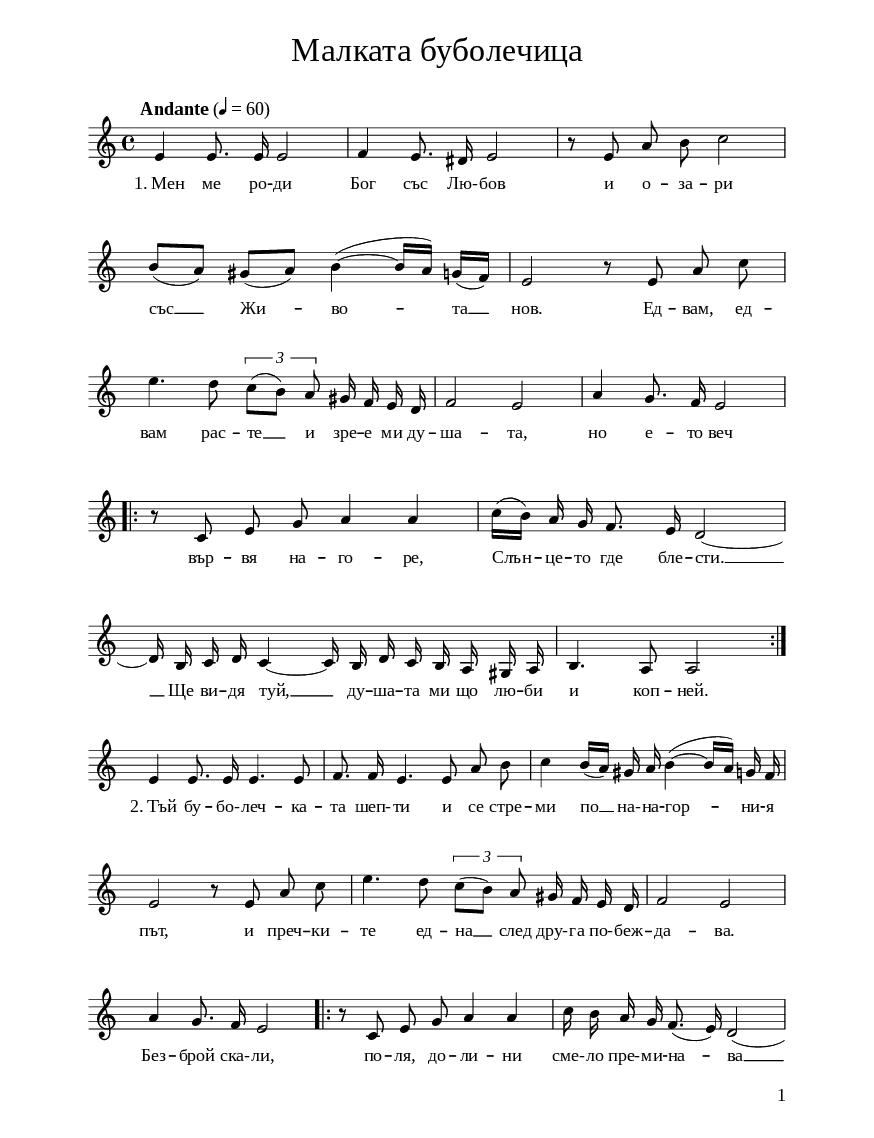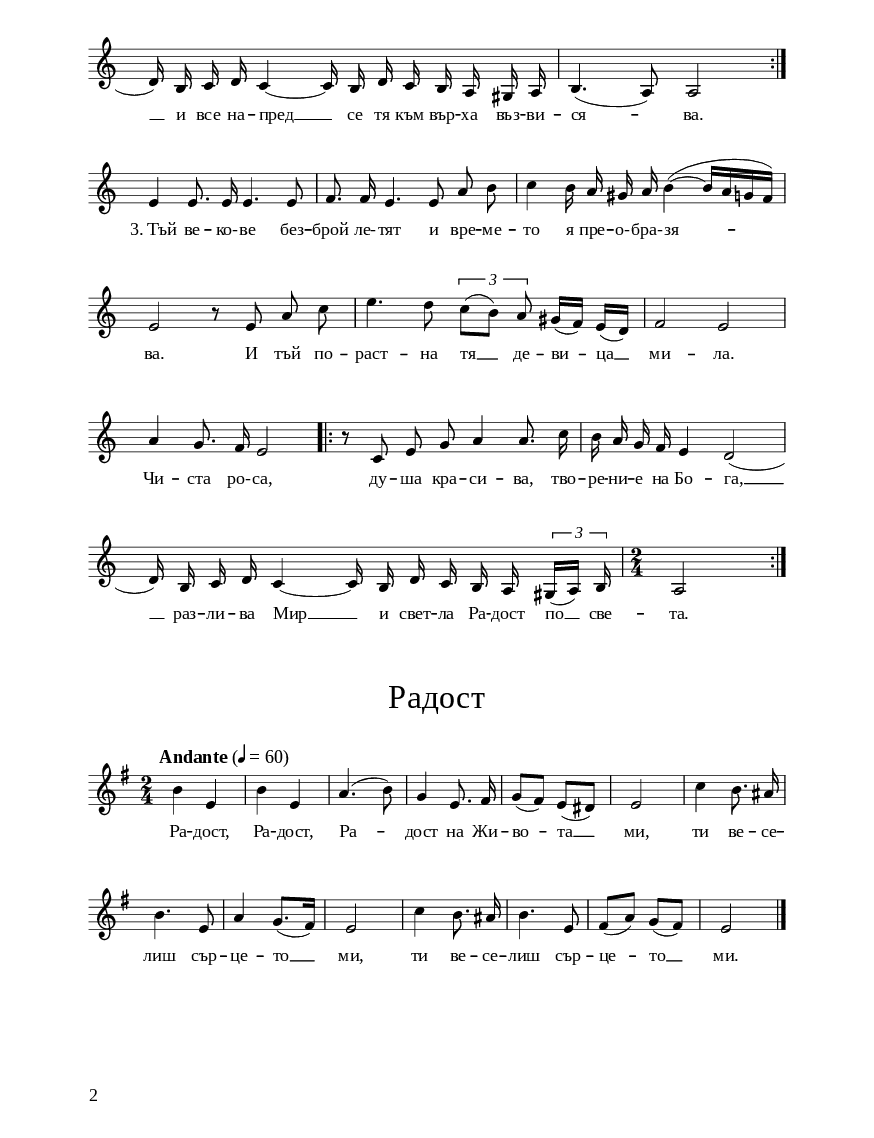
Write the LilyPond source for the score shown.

% Виж за разположението на текста.
\version "2.24.2"

% include paper part and global functions
\include "include/globals.ily"

\bookpart {
  \label #'ref173
  \tocItem \markup "Малката буболечица"
  \include "include/bookpart-paper.ily"
  \score {
    \include "include/score-layout.ily"

    \new Voice \absolute {
      \clef treble
      \key a \minor
      \time 4/4
      \tempoFunc "Andante" 4 "60"
      \autoBeamOff
      e'4  e'8.  e'16  e'2 | % 2
      f'4  e'8.  dis'16  e'2 | % 3
      r8  e'8  a'8  b'8  c''2 \break | % 4
      b'8 ( [  a'8  ])   gis'8 ( [  a'8 ])
       b'4  ( ~  b'16  [ a'16]  )  g'16 (
      [f'16 ]  )  | % 5
      e'2 r8 e'8  a'8  c''8 \break | % 6
      e''4.  d''8 \tweak direction #up \times 2/3 {
        \once \override Slur.positions = #'(1 . 1) c''8  (  [ b'8 ])  a'8
      }
      gis'16  f'16  e'16  d'16 | % 7
      f'2  e'2 | % 8
      a'4  g'8.  f'16  e'2 \break
      \repeat
      volta 2 {
        | % 9
        \autoBeamOff  r8  c'8  e'8  g'8  a'4  a'4 |
        c''16 ( [  b'16 ] )  a'16  g'16
        f'8.  e'16  d'2 ~ | % 11
        d'16  b16  c'16  d'16  c'4 ~
        c'16  b16  d'16  c'16  b16
        a16  gis16  a16 | % 12
        b4.  a8  a2 \break
      }

      e'4 e'8. e'16 e'4. e'8 | f'8. f'16  e'4. e'8 a'8 b'8 |  c''4 b'16[ ( a'16 ) ] gis'16 a'16 b'4  ( ~ b'16 [a'16] ) g'16 f'16 | \break

      e'2 r8 e'8 a'8 c''8 | e''4. d''8  \tweak direction #up \times 2/3 {
        \once \override Slur.positions = #'(1 . 1) c''8  [ ( b'8 ) ] a'8
      } gis'16 f'16 e'16 d'16 | f'2 e'2 | \break


      a'4 g'8.  f'16  e'2 |  \bar ".|:" r8 c'8 e' g' a'4 a'4 |  c''16 b' a' g' f'8. ( e'16 ) d'2 (| \break

      d'16)  b16  c'16  d'16  c'4 ~
      c'16  b16  d'16  c'16  b16
      a16  gis16  a16 | % 12
      b4. ( a8 ) a2 \break \bar ":|."


      e'4 e'8. e'16 e'4. e'8 | f'8. f'16 e'4. e'8 a'8 b'8 |  c''4 b'16  a'16 gis'16 a'16 \autoBeamOn b'4  ( ~ b'16 a'16  g'16 f'16 ) | \break

      e'2 r8 \autoBeamOff e'8 a'8 c''8 | e''4. d''8  \tweak direction #up \times 2/3 {
        \once \override Slur.positions = #'(1 . 1) c''8  ( [  b'8 ) ] a'8
      } gis'16 [( f'16 )] e'16 [(d'16) ] | f'2 e'2 | \break


      a'4 g'8.  f'16  e'2 |  \bar ".|:" r8 c'8 e' g' a'4 a'8. c''16 | 
      
       b'16 a'16 g' f' e'4 d'2 (| \break

      d'16)  b16  c'16  d'16  c'4 ~
      c'16  b16  d'16  c'16  b16 a16 \times 2/3 { gis16 [ ( a16 ) ] b16 }| \time 2/4 a2 \break \bar ":|."
    }

    \addlyrics {
      "1. Мен" ме ро -- ди Бог със "Лю-" --
      бов и о -- за -- ри със __ Жи
      -- во -- та __ нов. Ед --
      вам, ед -- вам рас -- те __  и зре
      -- е ми ду -- ша -- та, но е -- то
      веч вър -- вя на -- го -- ре, Слън
      -- це -- то где бле -- сти. __
      Ще ви -- дя туй, __ ду -- ша -- та
      ми що лю -- би и коп -- ней.

      "2. Тъй" бу -- "бо-" -- леч -- ка -- та "шеп-" -- ти
      и се стре -- ми по __ "на-" -- на -- гор -- ни -- я път,
      и преч -- ки -- те ед -- на __ след "дру-" -- га
      "по-" -- беж -- да -- ва.
      Без -- брой "ска-" -- ли, по -- ля, до -- ли -- ни
      "сме-" -- ло "пре-" -- ми -- на -- ва __
      и все на -- пред __ се тя към вър -- ха
      въз -- ви -- ся -- ва.

      "3. Тъй" ве -- "ко-" -- ве без -- брой "ле-" -- тят
      и вре -- ме -- то я пре -- "о-" -- "бра-" -- зя -- ва.
      И тъй по -- раст  -- на тя __ де -- ви -- ца __ ми -- ла.
      Чи -- ста "ро-" -- са, ду -- ша кра -- си -- ва,
      тво -- ре -- ни -- е на Бо -- га, __
      раз -- ли -- ва Мир __ и свет -- ла Ра -- дост
      по __ све -- та.

    }

    \header {
      title = \titleFunc "Малката буболечица" "Malkata bubolečica"
    }

    \midi{}

  } % score

  \label #'ref174_3
  \tocItem \markup "Радост"
  \include "include/bookpart-paper.ily"
  \score {
    \include "include/score-layout.ily"

    \new Voice \absolute {
      \clef treble
      \key e \minor
      \time 2/4
      \tempoFunc "Andante" 4 "60"
      \autoBeamOff
      b'4 e'4 | % 2
      b'4 e'4 | % 3
      a'4. ( b'8 ) | % 4
      g'4  e'8. fis'16 | % 5
      g'8 ( [fis'8] ) e'8 ( [dis'8] ) | % 6
      e'2 | % 7
      c''4  b'8. ais'16 \break | % 8
      b'4. e'8 | % 9
      a'4  g'8. [( fis'16 )] |
      e'2 | % 11
      c''4  b'8. ais'16 | % 12
      b'4. e'8 | % 13
      fis'8 ([ a'8 ]) g'8 ( [fis'8] ) | % 14
      e'2 \bar "|."
    }

    \addlyrics {
      Ра -- дост,
      Ра -- дост, Ра -- дост на Жи -- во -- та __ ми, ти
      ве -- се -- лиш сър -- це -- то __ ми, ти ве -- се
      -- лиш сър -- це -- то __ ми.}

        \header {
          title = \titleFunc "Радост" "Radost"
        }

        \midi{}

      } % score
  

} % bookpart

% Più mosso
%
